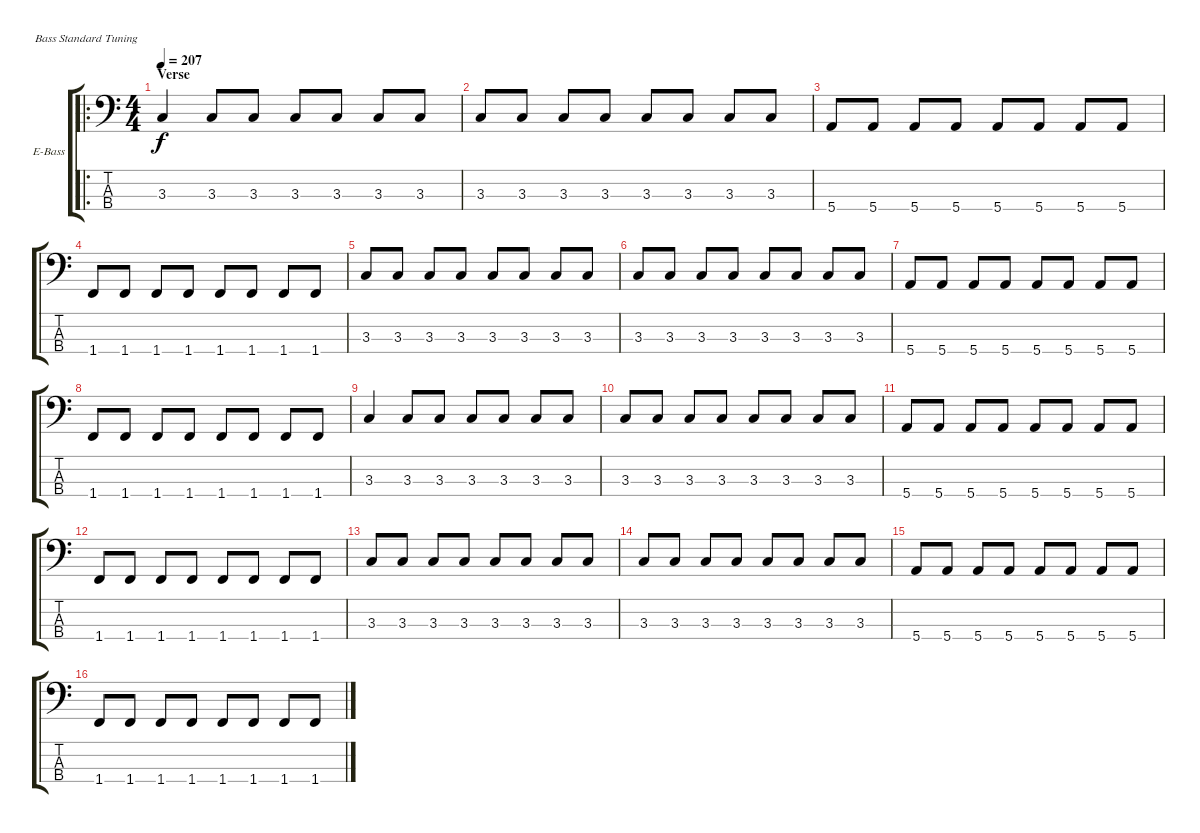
\defaultSystemsLayout 4
\bracketExtendMode groupsimilarinstruments
\firstSystemTrackNameOrientation horizontal
\otherSystemsTrackNameOrientation horizontal
\track ("Bass" "E-Bass") {instrument electricbassfinger}
\staff {score tabs}
\tuning (G2 D2 A1 E1)
\ro
\ts (4 4)
\section ("" "Verse")
\tempo 207
\clef f4
\ks c
3.3.4{dy f} 3.3.8 3.3.8 3.3.8 3.3.8 3.3.8 3.3.8 |
3.3.8 3.3.8 3.3.8 3.3.8 3.3.8 3.3.8 3.3.8 3.3.8 |
5.4.8 5.4.8 5.4.8 5.4.8 5.4.8 5.4.8 5.4.8 5.4.8 |
1.4.8 1.4.8 1.4.8 1.4.8 1.4.8 1.4.8 1.4.8 1.4.8 |
3.3.8 3.3.8 3.3.8 3.3.8 3.3.8 3.3.8 3.3.8 3.3.8 |
3.3.8 3.3.8 3.3.8 3.3.8 3.3.8 3.3.8 3.3.8 3.3.8 |
5.4.8 5.4.8 5.4.8 5.4.8 5.4.8 5.4.8 5.4.8 5.4.8 |
1.4.8 1.4.8 1.4.8 1.4.8 1.4.8 1.4.8 1.4.8 1.4.8 |
3.3.4 3.3.8 3.3.8 3.3.8 3.3.8 3.3.8 3.3.8 |
3.3.8 3.3.8 3.3.8 3.3.8 3.3.8 3.3.8 3.3.8 3.3.8 |
5.4.8 5.4.8 5.4.8 5.4.8 5.4.8 5.4.8 5.4.8 5.4.8 |
1.4.8 1.4.8 1.4.8 1.4.8 1.4.8 1.4.8 1.4.8 1.4.8 |
3.3.8 3.3.8 3.3.8 3.3.8 3.3.8 3.3.8 3.3.8 3.3.8 |
3.3.8 3.3.8 3.3.8 3.3.8 3.3.8 3.3.8 3.3.8 3.3.8 |
5.4.8 5.4.8 5.4.8 5.4.8 5.4.8 5.4.8 5.4.8 5.4.8 |
1.4.8 1.4.8 1.4.8 1.4.8 1.4.8 1.4.8 1.4.8 1.4.8
